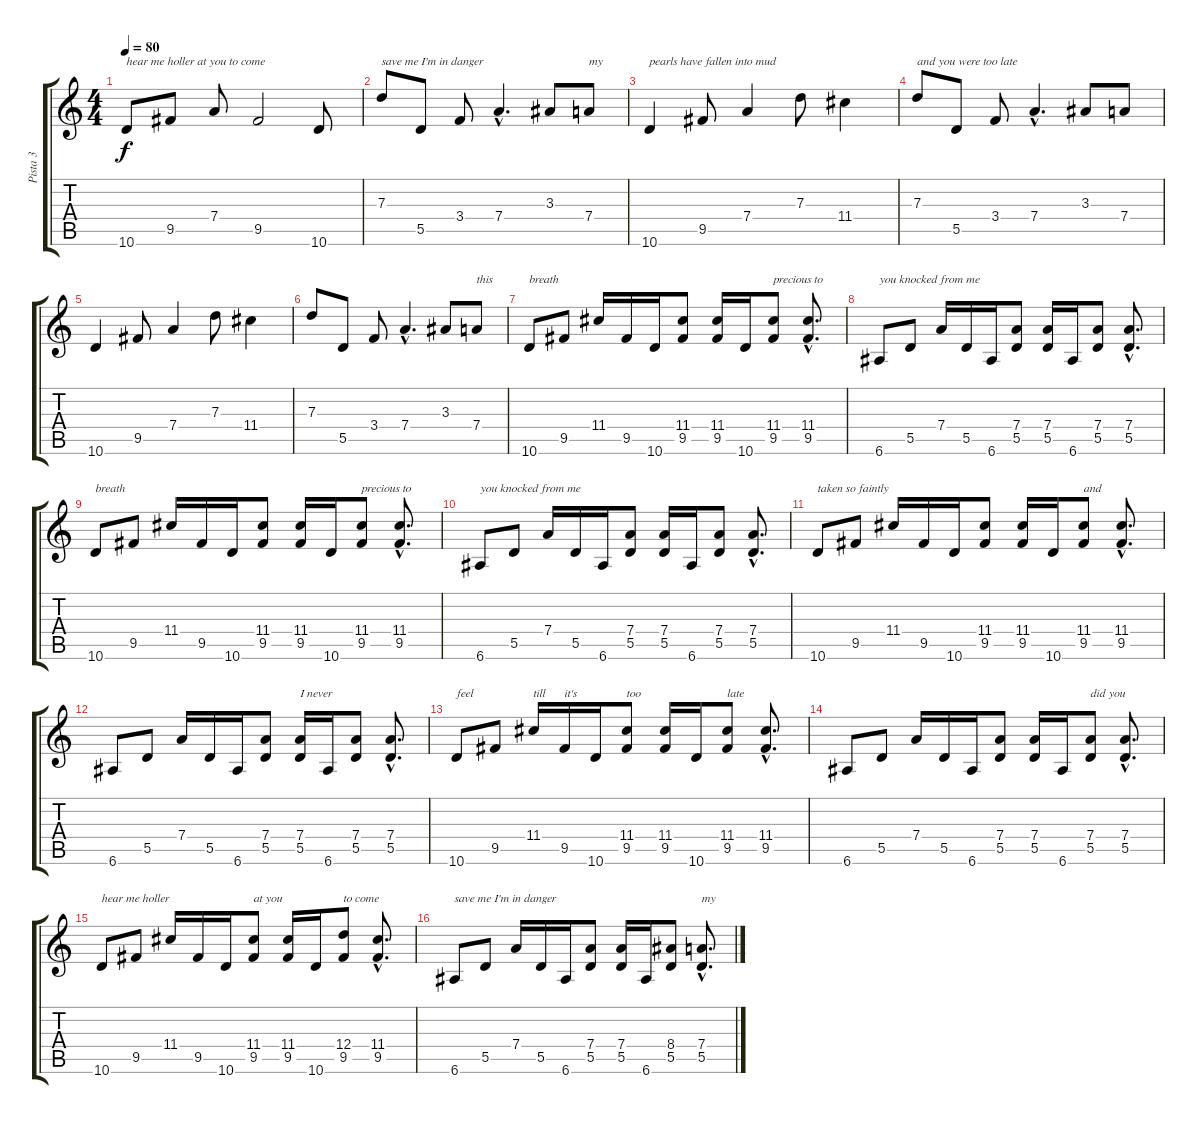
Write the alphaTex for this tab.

\track ("Pista 3" "Pista 3") {instrument acousticguitarnylon}
\staff {score tabs}
\tuning (E4 B3 G3 D3 A2 E2) {hide}
\ts (4 4)
\tempo 80
\clef g2
\ks c
10.6.8{txt "hear me holler at you to come" dy f} 9.5.8 7.4.8 9.5.2 10.6.8 |
7.3.8{txt "save me I'm in danger"} 5.5.8 3.4.8 7.4{hac}.4{d} 3.3.8 7.4.8{txt "my"} |
10.6.4{txt "pearls have fallen into mud"} 9.5.8 7.4.4 7.3.8 11.4.4 |
7.3.8{txt "and you were too late"} 5.5.8 3.4.8 7.4{hac}.4{d} 3.3.8 7.4.8 |
10.6.4 9.5.8 7.4.4 7.3.8 11.4.4 |
7.3.8 5.5.8 3.4.8 7.4{hac}.4{d} 3.3.8 7.4.8{txt "this"} |
10.6.8{txt "breath"} 9.5.8 11.4.16 9.5.16 10.6.16 (11.4 9.5).8 (11.4 9.5).16 10.6.16 (11.4 9.5).8{txt "precious to"} (11.4{hac} 9.5{hac}).8{d} |
6.6.8{txt "you knocked from me"} 5.5.8 7.4.16 5.5.16 6.6.16 (7.4 5.5).8 (7.4 5.5).16 6.6.16 (7.4 5.5).8 (7.4{hac} 5.5{hac}).8{d} |
10.6.8{txt "breath"} 9.5.8 11.4.16 9.5.16 10.6.16 (11.4 9.5).8 (11.4 9.5).16 10.6.16 (11.4 9.5).8{txt "precious to"} (11.4{hac} 9.5{hac}).8{d} |
6.6.8{txt "you knocked from me"} 5.5.8 7.4.16 5.5.16 6.6.16 (7.4 5.5).8 (7.4 5.5).16 6.6.16 (7.4 5.5).8 (7.4{hac} 5.5{hac}).8{d} |
10.6.8{txt "taken so faintly"} 9.5.8 11.4.16 9.5.16 10.6.16 (11.4 9.5).8 (11.4 9.5).16 10.6.16 (11.4 9.5).8{txt "and"} (11.4{hac} 9.5{hac}).8{d} |
6.6.8 5.5.8 7.4.16 5.5.16 6.6.16 (7.4 5.5).8 (7.4 5.5).16{txt "I never"} 6.6.16 (7.4 5.5).8 (7.4{hac} 5.5{hac}).8{d} |
10.6.8{txt "feel"} 9.5.8 11.4.16{txt "till"} 9.5.16{txt "it's"} 10.6.16 (11.4 9.5).8{txt "too"} (11.4 9.5).16 10.6.16 (11.4 9.5).8{txt "late"} (11.4{hac} 9.5{hac}).8{d} |
6.6.8 5.5.8 7.4.16 5.5.16 6.6.16 (7.4 5.5).8 (7.4 5.5).16 6.6.16 (7.4 5.5).8{txt "did you"} (7.4{hac} 5.5{hac}).8{d} |
10.6.8{txt "hear me holler"} 9.5.8 11.4.16 9.5.16 10.6.16 (11.4 9.5).8{txt "at you"} (11.4 9.5).16 10.6.16 (12.4 9.5).8{txt "to come"} (11.4{hac} 9.5{hac}).8{d} |
6.6.8{txt "save me I'm in danger"} 5.5.8 7.4.16 5.5.16 6.6.16 (7.4 5.5).8 (7.4 5.5).16 6.6.16 (8.4 5.5).8 (7.4{hac} 5.5{hac}).8{d txt "my"}
